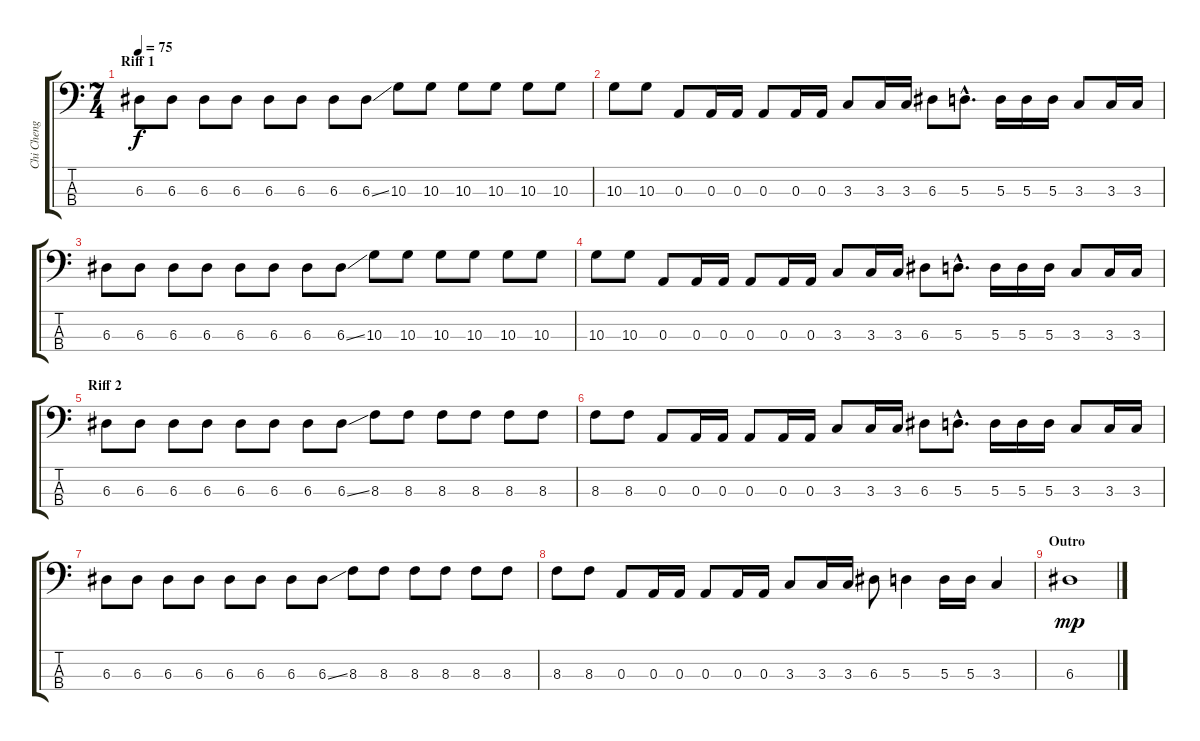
\track ("Chi Cheng" "Chi Cheng") {instrument electricbassfinger}
\staff {score tabs}
\tuning (G2 D2 A1 E1) {hide}
\ts (7 4)
\section ("" "Riff 1")
\tempo 75
\clef f4
\ks c
6.3.8{dy f} 6.3.8 6.3.8 6.3.8 6.3.8 6.3.8 6.3.8 6.3{ss}.8 10.3.8 10.3.8 10.3.8 10.3.8 10.3.8 10.3.8 |
10.3.8 10.3.8 0.3.8 0.3.16 0.3.16 0.3.8 0.3.16 0.3.16 3.3.8 3.3.16 3.3.16 6.3.8 5.3{hac}.8{d} 5.3.16 5.3.16 5.3.16 3.3.8 3.3.16 3.3.16 |
6.3.8 6.3.8 6.3.8 6.3.8 6.3.8 6.3.8 6.3.8 6.3{ss}.8 10.3.8 10.3.8 10.3.8 10.3.8 10.3.8 10.3.8 |
10.3.8 10.3.8 0.3.8 0.3.16 0.3.16 0.3.8 0.3.16 0.3.16 3.3.8 3.3.16 3.3.16 6.3.8 5.3{hac}.8{d} 5.3.16 5.3.16 5.3.16 3.3.8 3.3.16 3.3.16 |
\section ("" "Riff 2")
6.3.8 6.3.8 6.3.8 6.3.8 6.3.8 6.3.8 6.3.8 6.3{ss}.8 8.3.8 8.3.8 8.3.8 8.3.8 8.3.8 8.3.8 |
8.3.8 8.3.8 0.3.8 0.3.16 0.3.16 0.3.8 0.3.16 0.3.16 3.3.8 3.3.16 3.3.16 6.3.8 5.3{hac}.8{d} 5.3.16 5.3.16 5.3.16 3.3.8 3.3.16 3.3.16 |
6.3.8 6.3.8 6.3.8 6.3.8 6.3.8 6.3.8 6.3.8 6.3{ss}.8 8.3.8 8.3.8 8.3.8 8.3.8 8.3.8 8.3.8 |
8.3.8 8.3.8 0.3.8 0.3.16 0.3.16 0.3.8 0.3.16 0.3.16 3.3.8 3.3.16 3.3.16 6.3.8 5.3.4 5.3.16 5.3.16 3.3.4 |
\section ("" "Outro")
6.3.1{dy mp}
